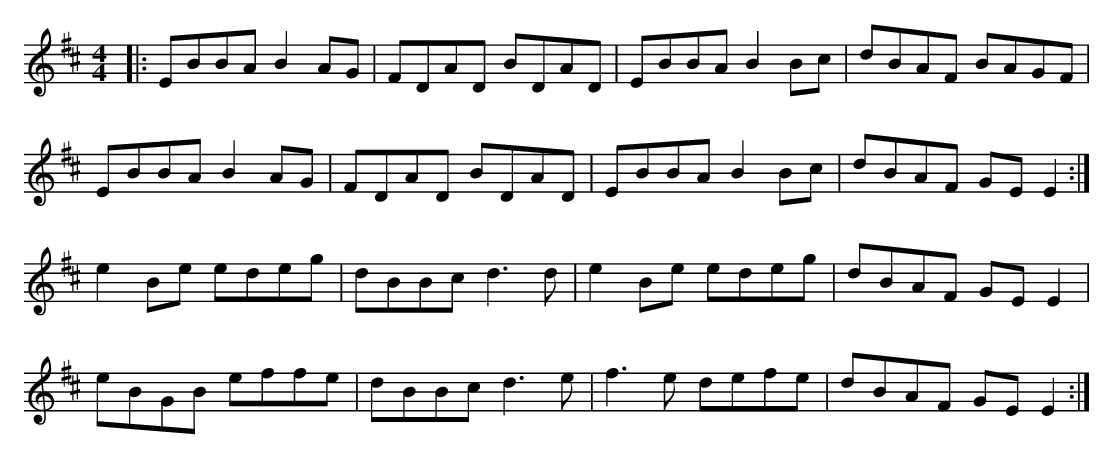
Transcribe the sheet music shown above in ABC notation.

X:1
M:4/4
K:Edor
|:EBBA B2 AG|FDAD BDAD|EBBA B2 Bc|dBAF BAGF|
EBBA B2 AG|FDAD BDAD|EBBA B2 Bc|dBAF GE E2:|
e2 Be edeg|dBBc d3 d|e2 Be edeg|dBAF GE E2|
eBGB effe|dBBc d3 e|f3 e defe|dBAF GE E2:|
